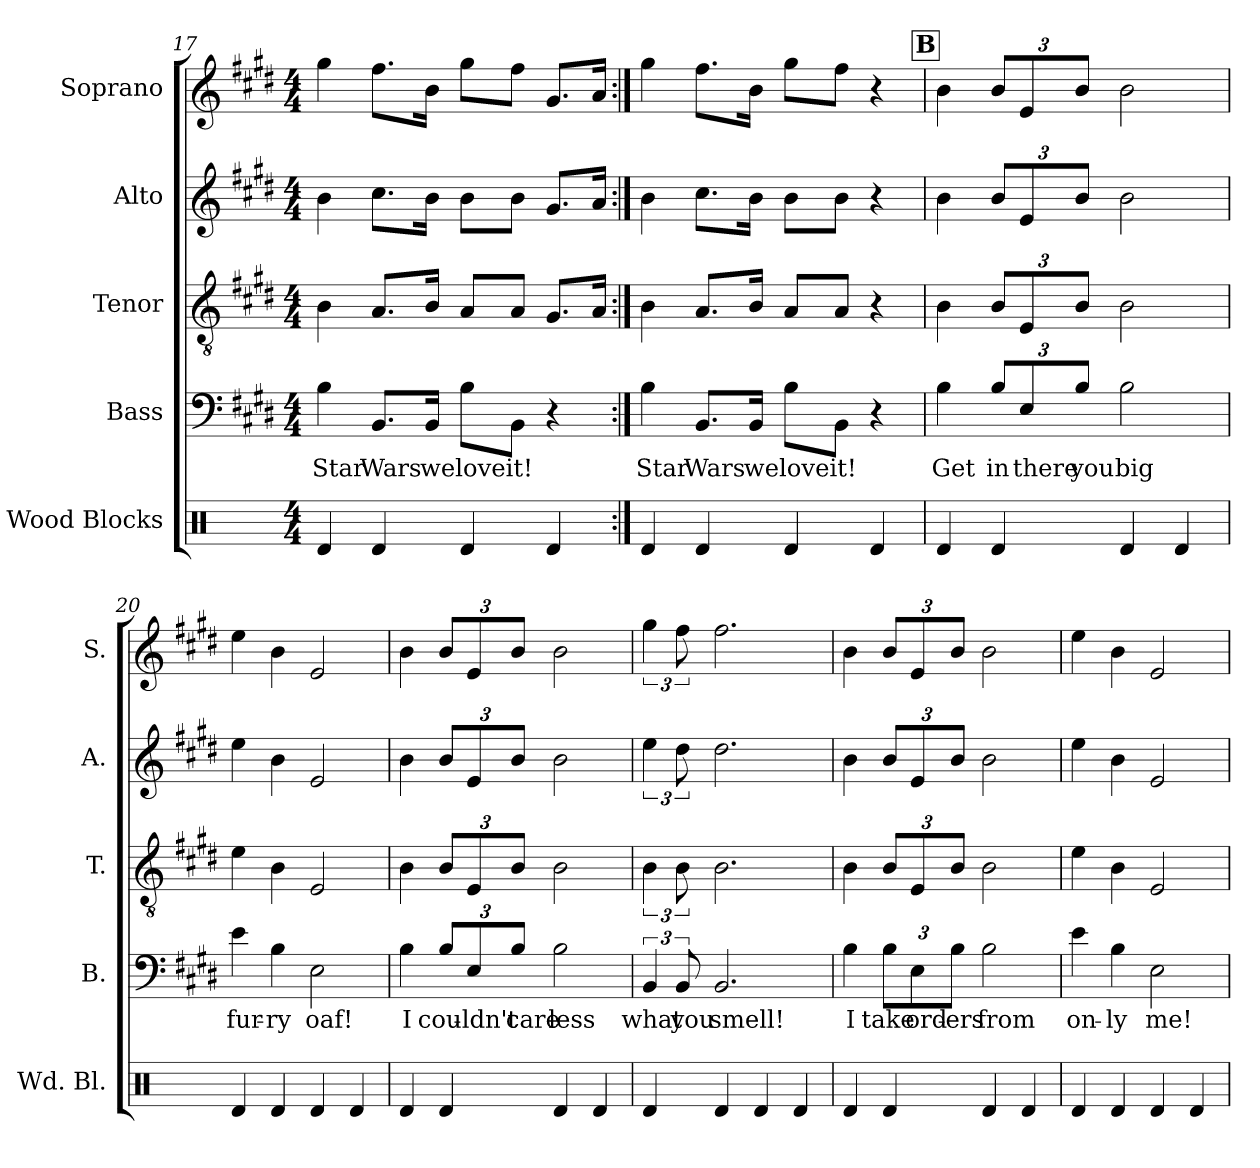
**kern	**kern	**text	**kern	**kern	**kern
*part5	*part4	*part4	*part3	*part2	*part1
*staff5	*staff4	*staff4	*staff3	*staff2	*staff1
*I"Wood Blocks	*I"Bass	*	*I"Tenor	*I"Alto	*I"Soprano
*I'Wd. Bl.	*I'B.	*	*I'T.	*I'A.	*I'S.
!!LO:LB:g=z
*clefX	*clefF4	*	*clefGv2	*clefG2	*clefG2
*k[]	*k[f#c#g#d#]	*	*k[f#c#g#d#]	*k[f#c#g#d#]	*k[f#c#g#d#]
*M4/4	*M4/4	*	*M4/4	*M4/4	*M4/4
=17	=17	=17	=17	=17	=17
!	!	!LO:LY:b	!	!	!
4Rd	4B\	Star	4B\	4b\	4gg#\
!	!	!LO:LY:b	!	!	!
4Rd	8.BB/L	Wars	8.A/L	8.cc#\L	8.ff#\L
!	!	!LO:LY:b	!	!	!
.	16BB/Jk	we	16B/Jk	16b\Jk	16b\Jk
!	!	!LO:LY:b	!	!	!
4Rd	8B\L	love	8A/L	8b\L	8gg#\L
!	!	!LO:LY:b	!	!	!
.	8BB\J	it!	8A/J	8b\J	8ff#\J
4Rd	4r	.	8.G#/L	8.g#/L	8.g#/L
.	.	.	16A/Jk	16a/Jk	16a/Jk
=18:|!	=18:|!	=18:|!	=18:|!	=18:|!	=18:|!
!	!	!LO:LY:b	!	!	!
4Rd	4B\	Star	4B\	4b\	4gg#\
!	!	!LO:LY:b	!	!	!
4Rd	8.BB/L	Wars	8.A/L	8.cc#\L	8.ff#\L
!	!	!LO:LY:b	!	!	!
.	16BB/Jk	we	16B/Jk	16b\Jk	16b\Jk
!	!	!LO:LY:b	!	!	!
4Rd	8B\L	love	8A/L	8b\L	8gg#\L
!	!	!LO:LY:b	!	!	!
.	8BB\J	it!	8A/J	8b\J	8ff#\J
4Rd	4r	.	4r	4r	4r
!!LO:REH:place=s1:a:B:fs=14:t=B
=19	=19	=19	=19	=19	=19
!	!	!LO:LY:b	!	!	!
4Rd	4B\	Get	4B\	4b\	4b\
*	*Xbrackettup	*	*	*	*
!	!	!LO:LY:b	!	!	!
*	*	*	*Xbrackettup	*Xbrackettup	*Xbrackettup
4Rd	12B/L	in	12B/L	12b/L	12b/L
!	!	!LO:LY:b	!	!	!
.	12E/	there	12E/	12e/	12e/
!	!	!LO:LY:b	!	!	!
.	12B/J	you	12B/J	12b/J	12b/J
!	!	!LO:LY:b	!	!	!
4Rd	2B\	big	2B\	2b\	2b\
4Rd	.	.	.	.	.
!!LO:PB:g=z
=20	=20	=20	=20	=20	=20
!	!	!LO:LY:b	!	!	!
4Rd	4e\	fur-	4e\	4ee\	4ee\
!	!	!LO:LY:b	!	!	!
4Rd	4B\	-ry	4B\	4b\	4b\
!	!	!LO:LY:b	!	!	!
4Rd	2E\	oaf!	2E/	2e/	2e/
4Rd	.	.	.	.	.
=21	=21	=21	=21	=21	=21
!	!	!LO:LY:b	!	!	!
4Rd	4B\	I	4B\	4b\	4b\
!	!	!LO:LY:b	!	!	!
4Rd	12B/L	cou-	12B/L	12b/L	12b/L
!	!	!LO:LY:b	!	!	!
.	12E/	-ldn't	12E/	12e/	12e/
!	!	!LO:LY:b	!	!	!
.	12B/J	care	12B/J	12b/J	12b/J
!	!	!LO:LY:b	!	!	!
4Rd	2B\	less	2B\	2b\	2b\
4Rd	.	.	.	.	.
=22	=22	=22	=22	=22	=22
*	*brackettup	*	*	*	*
!	!	!LO:LY:b	!	!	!
*	*	*	*brackettup	*brackettup	*brackettup
4Rd	6BB/	what	6B\	6ee\	6gg#\
!	!	!LO:LY:b	!	!	!
.	12BB/	you	12B\	12dd#\	12ff#\
!	!	!LO:LY:b	!	!	!
4Rd	2.BB/	smell!	2.B\	2.dd#\	2.ff#\
4Rd	.	.	.	.	.
4Rd	.	.	.	.	.
=23	=23	=23	=23	=23	=23
!	!	!LO:LY:b	!	!	!
4Rd	4B\	I	4B\	4b\	4b\
*	*Xbrackettup	*	*	*	*
!	!	!LO:LY:b	!	!	!
*	*	*	*Xbrackettup	*Xbrackettup	*Xbrackettup
4Rd	12B\L	take	12B/L	12b/L	12b/L
!	!	!LO:LY:b	!	!	!
.	12E\	ord-	12E/	12e/	12e/
!	!	!LO:LY:b	!	!	!
.	12B\J	-ers	12B/J	12b/J	12b/J
!	!	!LO:LY:b	!	!	!
4Rd	2B\	from	2B\	2b\	2b\
4Rd	.	.	.	.	.
!!LO:LB:g=z
=24	=24	=24	=24	=24	=24
!	!	!LO:LY:b	!	!	!
4Rd	4e\	on-	4e\	4ee\	4ee\
!	!	!LO:LY:b	!	!	!
4Rd	4B\	-ly	4B\	4b\	4b\
!	!	!LO:LY:b	!	!	!
4Rd	2E\	me!	2E/	2e/	2e/
4Rd	.	.	.	.	.
=	=	=	=	=	=
*-	*-	*-	*-	*-	*-
